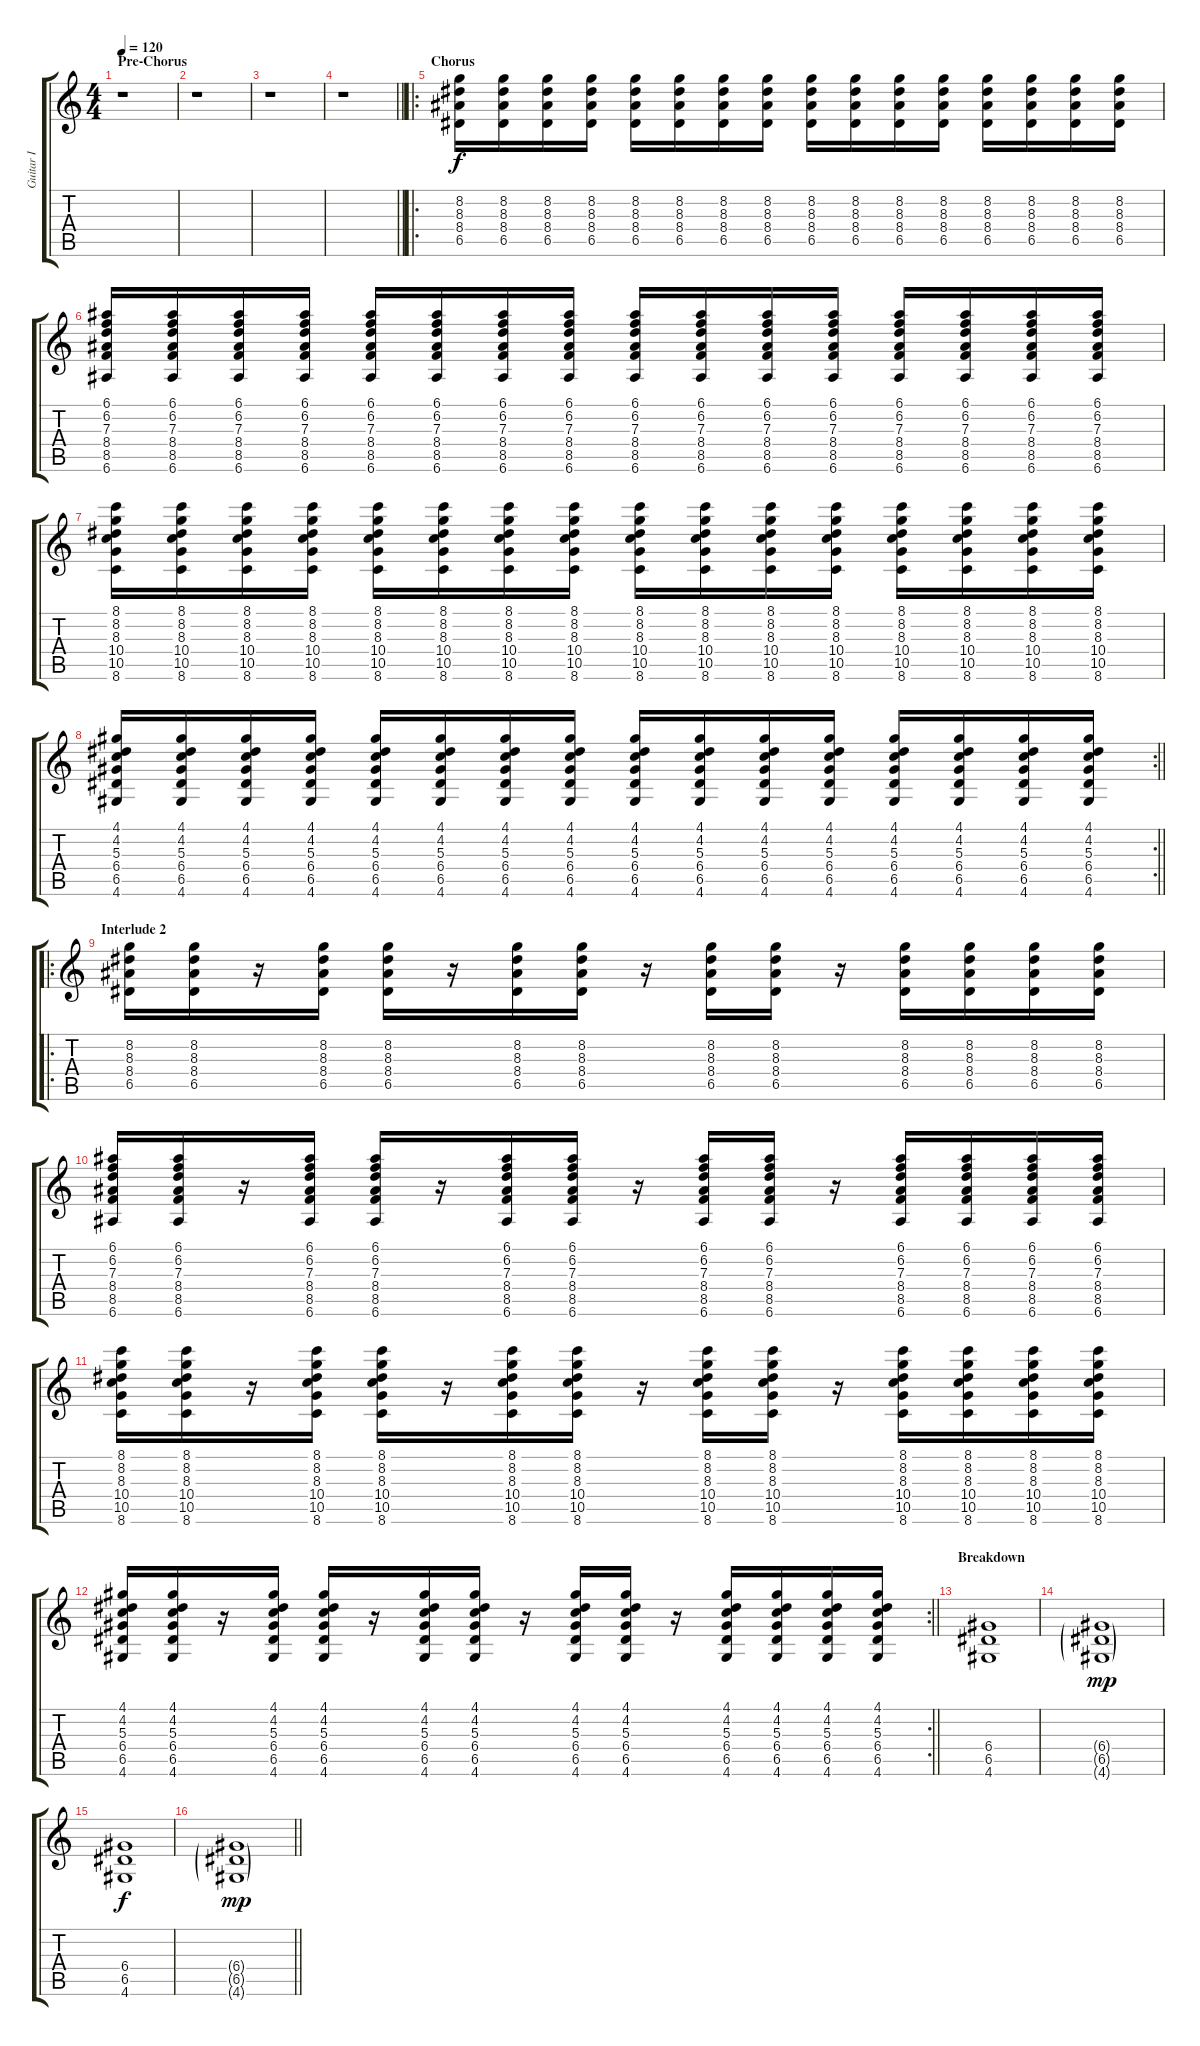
\track ("Guitar I" "Guitar I") {instrument electricguitarclean}
\staff {score tabs}
\tuning (E4 B3 G3 D3 A2 E2) {hide}
\ts (4 4)
\section ("" "Pre-Chorus")
\tempo 120
\clef g2
\ks c
r.1{dy f} |
r.1 |
r.1 |
\barLineRight lightlight
r.1 |
\ro
\section ("" "Chorus")
(8.2 8.3 8.4 6.5).16 (8.2 8.3 8.4 6.5).16 (8.2 8.3 8.4 6.5).16 (8.2 8.3 8.4 6.5).16 (8.2 8.3 8.4 6.5).16 (8.2 8.3 8.4 6.5).16 (8.2 8.3 8.4 6.5).16 (8.2 8.3 8.4 6.5).16 (8.2 8.3 8.4 6.5).16 (8.2 8.3 8.4 6.5).16 (8.2 8.3 8.4 6.5).16 (8.2 8.3 8.4 6.5).16 (8.2 8.3 8.4 6.5).16 (8.2 8.3 8.4 6.5).16 (8.2 8.3 8.4 6.5).16 (8.2 8.3 8.4 6.5).16 |
(6.1 6.2 7.3 8.4 8.5 6.6).16 (6.1 6.2 7.3 8.4 8.5 6.6).16 (6.1 6.2 7.3 8.4 8.5 6.6).16 (6.1 6.2 7.3 8.4 8.5 6.6).16 (6.1 6.2 7.3 8.4 8.5 6.6).16 (6.1 6.2 7.3 8.4 8.5 6.6).16 (6.1 6.2 7.3 8.4 8.5 6.6).16 (6.1 6.2 7.3 8.4 8.5 6.6).16 (6.1 6.2 7.3 8.4 8.5 6.6).16 (6.1 6.2 7.3 8.4 8.5 6.6).16 (6.1 6.2 7.3 8.4 8.5 6.6).16 (6.1 6.2 7.3 8.4 8.5 6.6).16 (6.1 6.2 7.3 8.4 8.5 6.6).16 (6.1 6.2 7.3 8.4 8.5 6.6).16 (6.1 6.2 7.3 8.4 8.5 6.6).16 (6.1 6.2 7.3 8.4 8.5 6.6).16 |
(8.1 8.2 8.3 10.4 10.5 8.6).16 (8.1 8.2 8.3 10.4 10.5 8.6).16 (8.1 8.2 8.3 10.4 10.5 8.6).16 (8.1 8.2 8.3 10.4 10.5 8.6).16 (8.1 8.2 8.3 10.4 10.5 8.6).16 (8.1 8.2 8.3 10.4 10.5 8.6).16 (8.1 8.2 8.3 10.4 10.5 8.6).16 (8.1 8.2 8.3 10.4 10.5 8.6).16 (8.1 8.2 8.3 10.4 10.5 8.6).16 (8.1 8.2 8.3 10.4 10.5 8.6).16 (8.1 8.2 8.3 10.4 10.5 8.6).16 (8.1 8.2 8.3 10.4 10.5 8.6).16 (8.1 8.2 8.3 10.4 10.5 8.6).16 (8.1 8.2 8.3 10.4 10.5 8.6).16 (8.1 8.2 8.3 10.4 10.5 8.6).16 (8.1 8.2 8.3 10.4 10.5 8.6).16 |
\rc 2
\barLineRight lightlight
(4.1 4.2 5.3 6.4 6.5 4.6).16 (4.1 4.2 5.3 6.4 6.5 4.6).16 (4.1 4.2 5.3 6.4 6.5 4.6).16 (4.1 4.2 5.3 6.4 6.5 4.6).16 (4.1 4.2 5.3 6.4 6.5 4.6).16 (4.1 4.2 5.3 6.4 6.5 4.6).16 (4.1 4.2 5.3 6.4 6.5 4.6).16 (4.1 4.2 5.3 6.4 6.5 4.6).16 (4.1 4.2 5.3 6.4 6.5 4.6).16 (4.1 4.2 5.3 6.4 6.5 4.6).16 (4.1 4.2 5.3 6.4 6.5 4.6).16 (4.1 4.2 5.3 6.4 6.5 4.6).16 (4.1 4.2 5.3 6.4 6.5 4.6).16 (4.1 4.2 5.3 6.4 6.5 4.6).16 (4.1 4.2 5.3 6.4 6.5 4.6).16 (4.1 4.2 5.3 6.4 6.5 4.6).16 |
\ro
\section ("" "Interlude 2")
(8.2 8.3 8.4 6.5).16 (8.2 8.3 8.4 6.5).16 r.16 (8.2 8.3 8.4 6.5).16 (8.2 8.3 8.4 6.5).16 r.16 (8.2 8.3 8.4 6.5).16 (8.2 8.3 8.4 6.5).16 r.16 (8.2 8.3 8.4 6.5).16 (8.2 8.3 8.4 6.5).16 r.16 (8.2 8.3 8.4 6.5).16 (8.2 8.3 8.4 6.5).16 (8.2 8.3 8.4 6.5).16 (8.2 8.3 8.4 6.5).16 |
(6.1 6.2 7.3 8.4 8.5 6.6).16 (6.1 6.2 7.3 8.4 8.5 6.6).16 r.16 (6.1 6.2 7.3 8.4 8.5 6.6).16 (6.1 6.2 7.3 8.4 8.5 6.6).16 r.16 (6.1 6.2 7.3 8.4 8.5 6.6).16 (6.1 6.2 7.3 8.4 8.5 6.6).16 r.16 (6.1 6.2 7.3 8.4 8.5 6.6).16 (6.1 6.2 7.3 8.4 8.5 6.6).16 r.16 (6.1 6.2 7.3 8.4 8.5 6.6).16 (6.1 6.2 7.3 8.4 8.5 6.6).16 (6.1 6.2 7.3 8.4 8.5 6.6).16 (6.1 6.2 7.3 8.4 8.5 6.6).16 |
(8.1 8.2 8.3 10.4 10.5 8.6).16 (8.1 8.2 8.3 10.4 10.5 8.6).16 r.16 (8.1 8.2 8.3 10.4 10.5 8.6).16 (8.1 8.2 8.3 10.4 10.5 8.6).16 r.16 (8.1 8.2 8.3 10.4 10.5 8.6).16 (8.1 8.2 8.3 10.4 10.5 8.6).16 r.16 (8.1 8.2 8.3 10.4 10.5 8.6).16 (8.1 8.2 8.3 10.4 10.5 8.6).16 r.16 (8.1 8.2 8.3 10.4 10.5 8.6).16 (8.1 8.2 8.3 10.4 10.5 8.6).16 (8.1 8.2 8.3 10.4 10.5 8.6).16 (8.1 8.2 8.3 10.4 10.5 8.6).16 |
\rc 2
\barLineRight lightlight
(4.1 4.2 5.3 6.4 6.5 4.6).16 (4.1 4.2 5.3 6.4 6.5 4.6).16 r.16 (4.1 4.2 5.3 6.4 6.5 4.6).16 (4.1 4.2 5.3 6.4 6.5 4.6).16 r.16 (4.1 4.2 5.3 6.4 6.5 4.6).16 (4.1 4.2 5.3 6.4 6.5 4.6).16 r.16 (4.1 4.2 5.3 6.4 6.5 4.6).16 (4.1 4.2 5.3 6.4 6.5 4.6).16 r.16 (4.1 4.2 5.3 6.4 6.5 4.6).16 (4.1 4.2 5.3 6.4 6.5 4.6).16 (4.1 4.2 5.3 6.4 6.5 4.6).16 (4.1 4.2 5.3 6.4 6.5 4.6).16 |
\section ("" "Breakdown")
(6.4 6.5 4.6).1 |
(6.4{g} 6.5{g} 4.6{g}).1{dy mp} |
(6.4 6.5 4.6).1{dy f} |
\barLineRight lightlight
(6.4{g} 6.5{g} 4.6{g}).1{dy mp}
